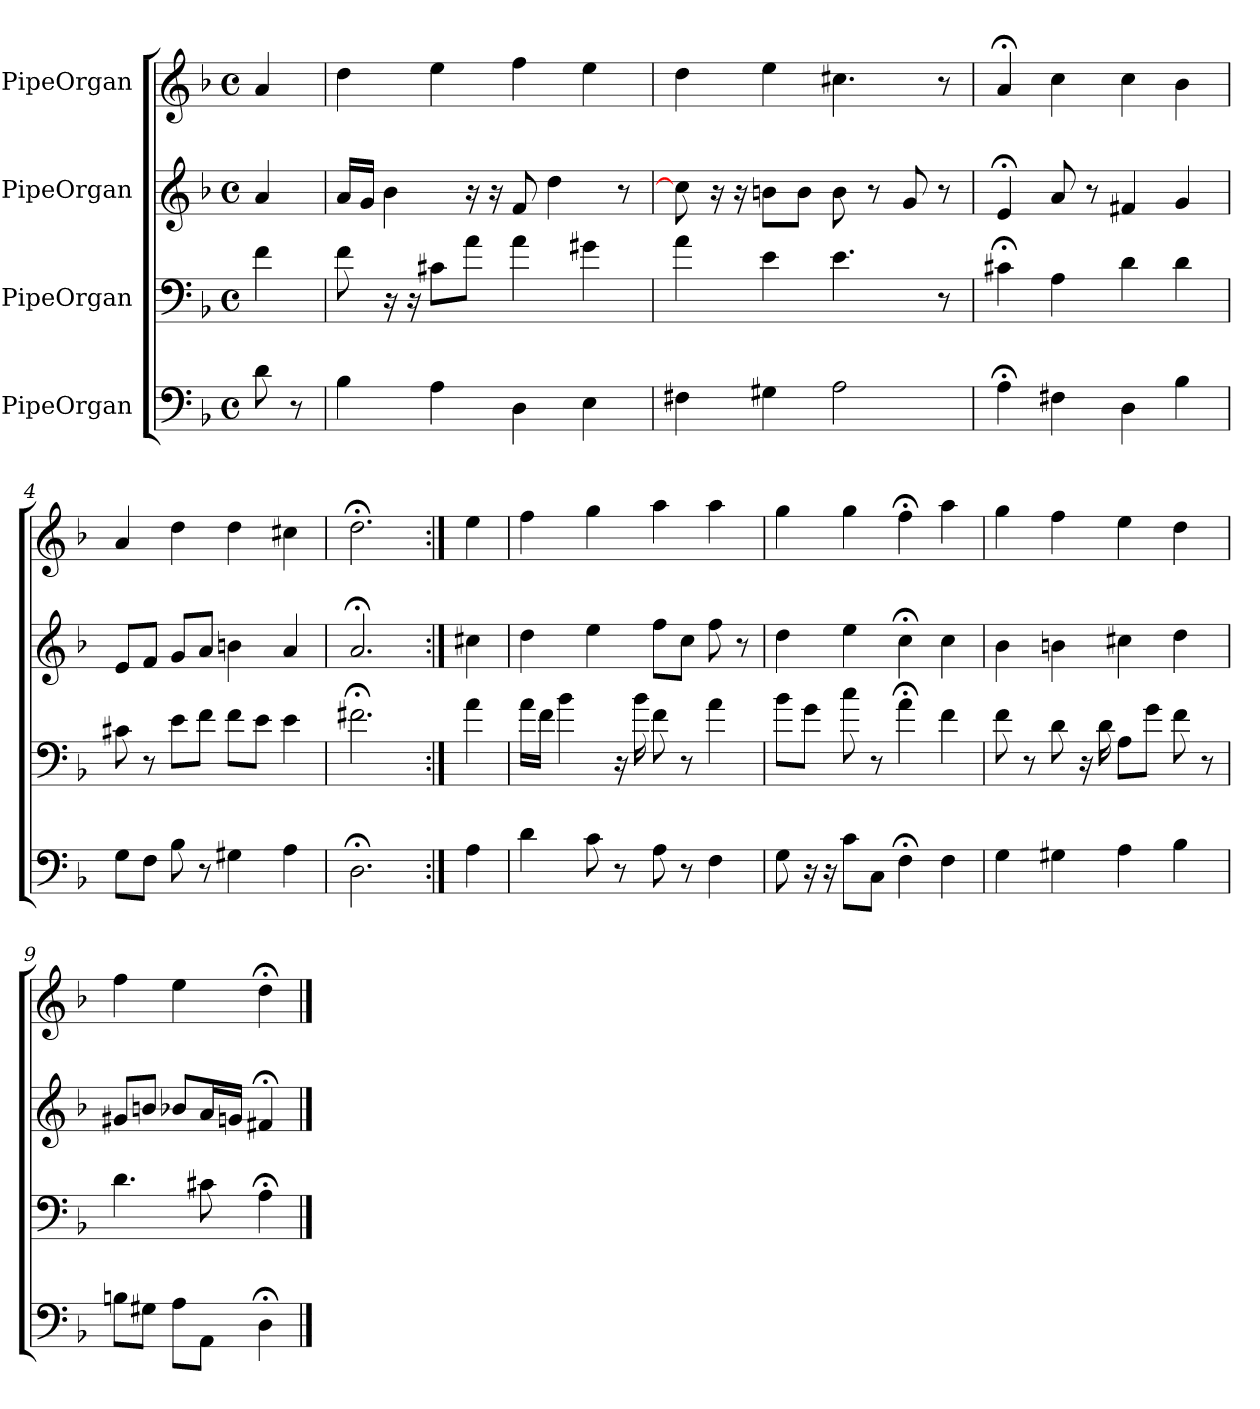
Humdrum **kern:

**kern	**kern	**kern	**kern
*part4	*part3	*part2	*part1
*staff4	*staff3	*staff2	*staff1
*I"PipeOrgan	*I"PipeOrgan	*I"PipeOrgan	*I"PipeOrgan
*clefF4	*clefF4	*clefG2	*clefG2
*k[b-]	*k[b-]	*k[b-]	*k[b-]
*d:	*d:	*d:	*d:
*M4/4	*M4/4	*M4/4	*M4/4
*met(c)	*met(c)	*met(c)	*met(c)
*MM60	*MM60	*MM60	*MM60
=	=	=	=
8d	4f	4a	4a
8r	.	.	.
=1	=1	=1	=1
4B-	8f	16a/LL	4dd
.	.	16g/JJ	.
.	16r	4b-	.
.	16r	.	.
4A	8c#X\L	.	4ee
.	8a\J	16r	.
.	.	16r	.
4D	4a	8f	4ff
.	.	4dd	.
4E	4g#X	.	4ee
.	.	8r	.
=2	=2	=2	=2
4F#X	4a	8cc]	4dd
.	.	16r	.
.	.	16r	.
4G#X	4e	8bn\L	4ee
.	.	8b\J	.
2A	4.e	8b	4.cc#X
.	.	8r	.
.	.	8g	.
.	8r	8r	8r
=3	=3	=3	=3
4A;<	4c#X;<	4e;<	4a;<
4F#X	4A	8a	4cc
.	.	8r	.
4D	4d	4f#X	4cc
4B-	4d	4g	4b-
=4	=4	=4	=4
8G\L	8c#X	8e/L	4a
8F\J	8r	8f/J	.
8B-	8e\L	8g/L	4dd
8r	8f\J	8a/J	.
4G#X	8f\L	4bn	4dd
.	8e\J	.	.
4A	4e	4a	4cc#X
=5	=5	=5	=5
2.D;<	2.f#X;<	2.a;<	2.dd;<
=:|!	=:|!	=:|!	=:|!
4A	4a	4cc#X	4ee
=6	=6	=6	=6
4d	16a\LL	4dd	4ff
.	16f\JJ	.	.
.	4b-	.	.
8c	.	4ee	4gg
8r	16r	.	.
.	16b-	.	.
8A	8f	8ff\L	4aa
8r	8r	8cc\J	.
4F	4a	8ff	4aa
.	.	8r	.
=7	=7	=7	=7
8G	8b-\L	4dd	4gg
16r	8g\J	.	.
16r	.	.	.
8c\L	8cc	4ee	4gg
8C\J	8r	.	.
4F;<	4a;<	4cc;<	4ff;<
4F	4f	4cc	4aa
=8	=8	=8	=8
4G	8f	4b-	4gg
.	8r	.	.
4G#X	8d	4bn	4ff
.	16r	.	.
.	16d	.	.
4A	8A\L	4cc#X	4ee
.	8g\J	.	.
4B-	8f	4dd	4dd
.	8r	.	.
=9	=9	=9	=9
8Bn\L	4.d	8g#X/L	4ff
8G#X\J	.	8bn/J	.
8A\L	.	8b-X/L	4ee
8AA\J	8c#X	16a/L	.
.	.	16gn/JJ	.
4D;<	4A;<	4f#X;<	4dd;<
==	==	==	==
*-	*-	*-	*-
